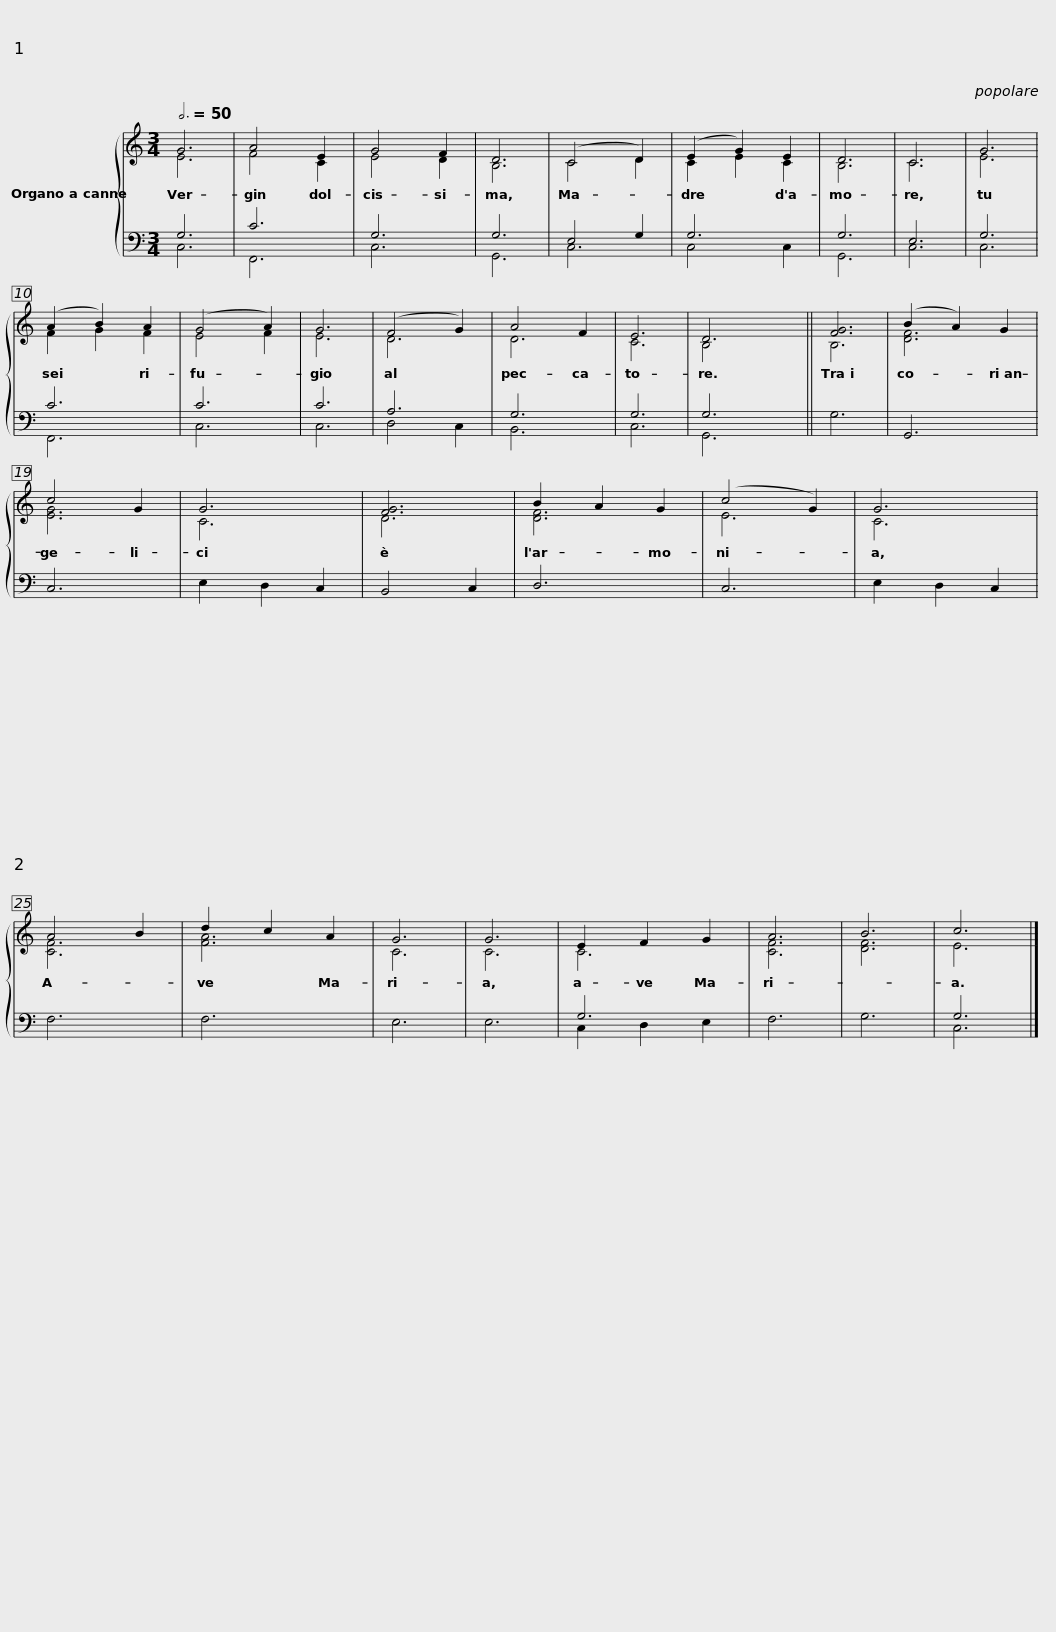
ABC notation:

X:1
%%score { ( 1 2 ) | ( 3 4 ) }
L:1/8
Q:3/4=50
M:3/4
I:linebreak $
K:C
V:1 treble
V:2 treble
V:3 bass
V:4 bass
V:1
 G6 | A4 E2 | G4 F2 | D6 | (C4 D2) | %5
 (E2 G2) E2 | D6 | C6 |$ G6 | (A2 B2) A2 | %10
 (G4 A2) | G6 | (F4 G2) | A4 F2 | E6 | %15
 D6 ||$ [FG]6 | (B2 A2) G2 | c4 G2 | G6 | %20
 [FG]6 | B2 A2 G2 | (c4 G2) | G6 |$ A4 B2 | %25
 d2 c2 A2 | G6 | G6 | E2 F2 G2 | A6 | %30
 B6 | c6 |] %32
V:2
 E6 | F4 C2 | E4 D2 | B,6 | C4 D2 | %5
 C2 E2 C2 | B,6 | C6 |$ E6 | F2 G2 F2 | %10
 E4 F2 | E6 | D6 | D6 | C6 | %15
 B,4 x2 ||$ B,6 | [DF]6 | [EG]6 | C6 | %20
 D6 | [DF]6 | E6 | C6 |$ [CF]6 | %25
 [FA]6 | C6 | C6 | C6 | [CF]6 | %30
 [DF]6 | E6 |] %32
V:3
 G,6 | C6 | G,6 | G,6 | E,4 G,2 | %5
 G,6 | G,6 | E,6 |$ G,6 | C6 | %10
 C6 | C6 | A,6 | G,6 | G,6 | %15
 G,6 ||$ G,6 | G,,6 | C,6 | E,2 D,2 C,2 | %20
 B,,4 C,2 | D,6 | C,6 | E,2 D,2 C,2 |$ F,6 | %25
 F,6 | E,6 | E,6 | G,6 | F,6 | %30
 G,6 | G,6 |] %32
V:4
 C,6 | F,,6 | C,6 | G,,6 | C,6 | %5
 C,4 C,2 | G,,6 | C,6 |$ C,6 | F,,6 | %10
 C,6 | C,6 | D,4 C,2 | B,,6 | C,6 | %15
 G,,6 ||$ x6 | x6 | x6 | x6 | %20
 x6 | x6 | x6 | x6 |$ x6 | %25
 x6 | x6 | x6 | C,2 D,2 E,2 | x6 | %30
 x6 | C,6 |] %32
